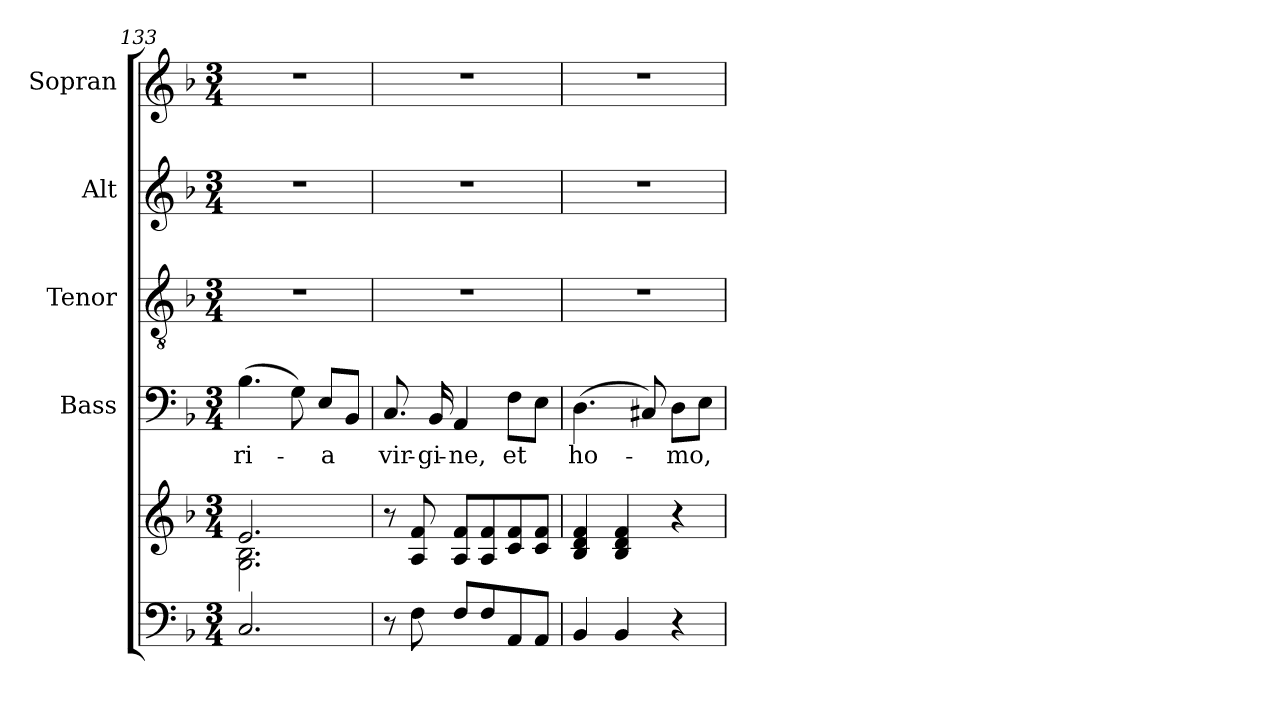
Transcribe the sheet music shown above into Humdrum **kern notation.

**kern	**kern	**kern	**text	**kern	**kern	**kern
*part5	*part5	*part4	*part4	*part3	*part2	*part1
*staff6	*staff5	*staff4	*staff4	*staff3	*staff2	*staff1
*	*	*I"Bass	*	*I"Tenor	*I"Alt	*I"Sopran
*	*	*I'B.	*	*I'T.	*I'A.	*I'S.
*clefF4	*clefG2	*clefF4	*	*clefGv2	*clefG2	*clefG2
*k[b-]	*k[b-]	*k[b-]	*	*k[b-]	*k[b-]	*k[b-]
*F:	*F:	*F:	*	*F:	*F:	*F:
*M3/4	*M3/4	*M3/4	*	*M3/4	*M3/4	*M3/4
=133	=133	=133	=133	=133	=133	=133
*	*^	*	*	*	*	*
!	!	!	!	!LO:LY:b	!	!	!
2.C/	2.e/	2.G\ 2.B-\	(>4.B-\	-ri-	2.r	2.r	2.r
.	.	.	8G\)	.	.	.	.
!	!	!	!	!LO:LY:b	!	!	!
.	.	.	8E/L	-a	.	.	.
.	.	.	8BB-/J	.	.	.	.
*	*v	*v	*	*	*	*	*
=134	=134	=134	=134	=134	=134	=134
!	!	!	!LO:LY:b	!	!	!
8r	8r	8.C/	vir-	2.r	2.r	2.r
8F\	8A/ 8f/	.	.	.	.	.
!	!	!	!LO:LY:b	!	!	!
.	.	16BB-/	-gi-	.	.	.
!	!	!	!LO:LY:b	!	!	!
8F/L	8A/ 8f/L	4AA/	-ne,	.	.	.
8F/	8A/ 8f/	.	.	.	.	.
!	!	!	!LO:LY:b	!	!	!
8AA/	8c/ 8f/	8F\L	et	.	.	.
8AA/J	8c/ 8f/J	8E\J	.	.	.	.
=135	=135	=135	=135	=135	=135	=135
!	!	!	!LO:LY:b	!	!	!
4BB-/	4B-/ 4d/ 4f/	(>4.D\	ho-	2.r	2.r	2.r
4BB-/	4B-/ 4d/ 4f/	.	.	.	.	.
.	.	8C#X/)	.	.	.	.
!	!	!	!LO:LY:b	!	!	!
4r	4r	8D\L	-mo,	.	.	.
.	.	8E\J	.	.	.	.
=	=	=	=	=	=	=
*-	*-	*-	*-	*-	*-	*-
